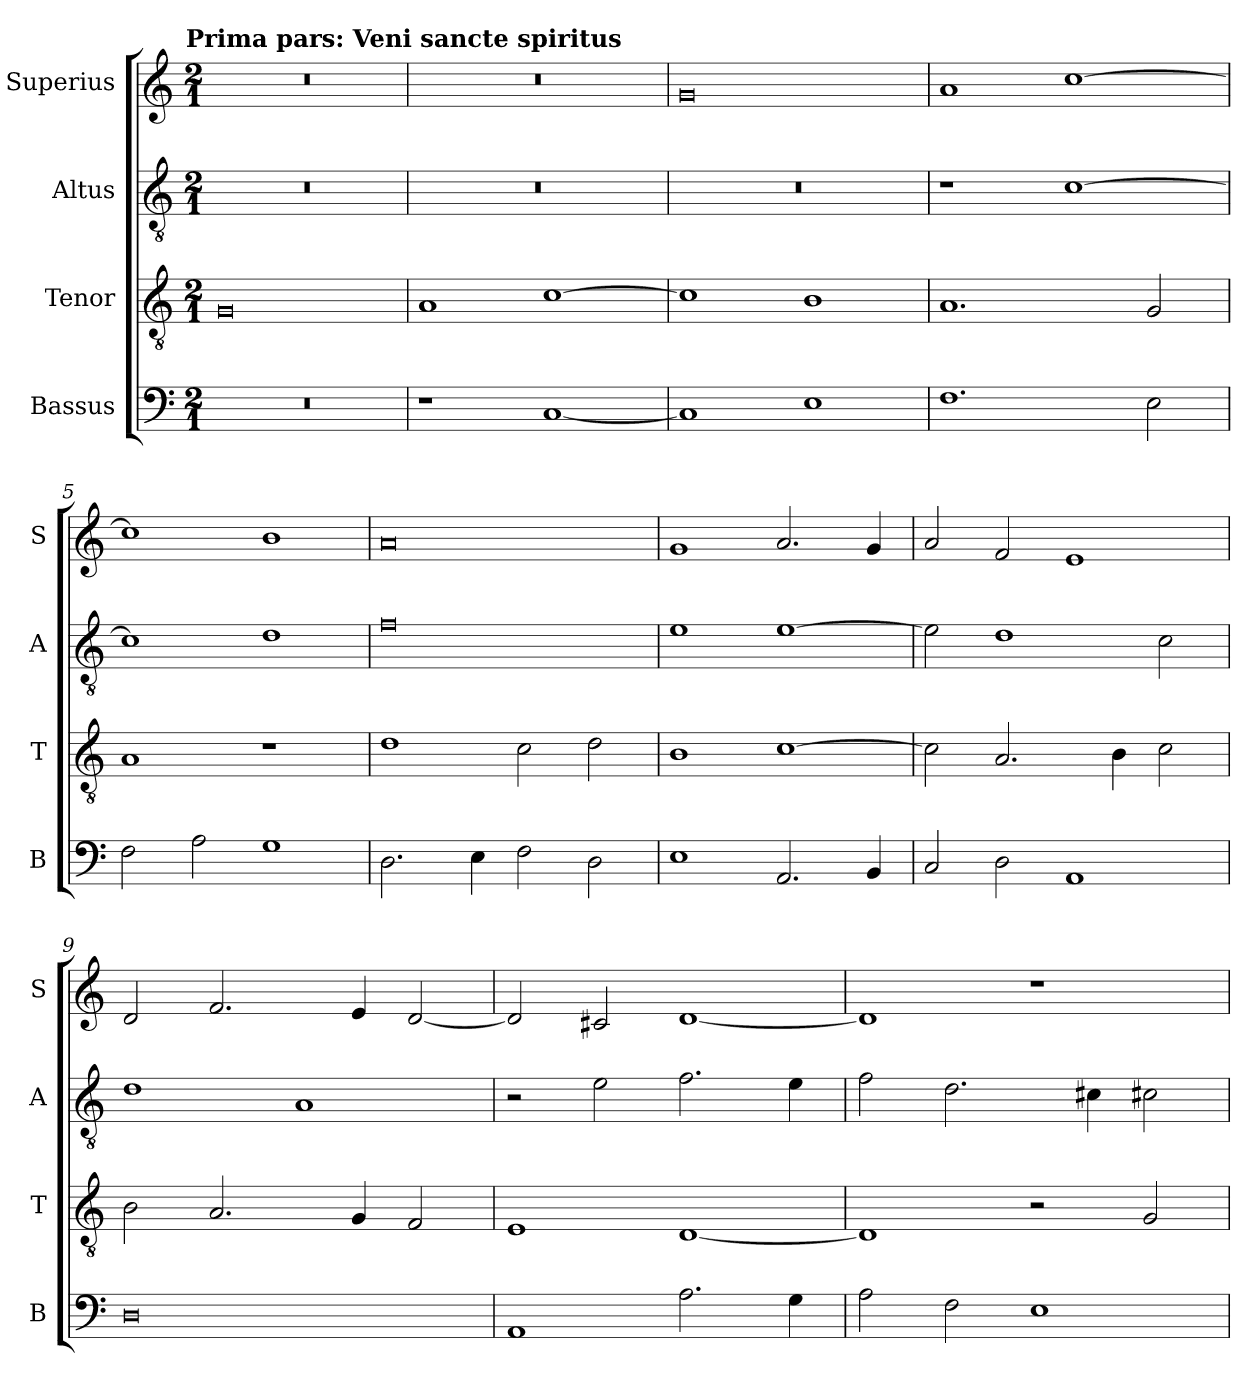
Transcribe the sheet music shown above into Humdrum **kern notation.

**kern	**kern	**kern	**kern
*part4	*part3	*part2	*part1
*staff4	*staff3	*staff2	*staff1
*I"Bassus	*I"Tenor	*I"Altus	*I"Superius
*I'B	*I'T	*I'A	*I'S
*clefF4	*clefGv2	*clefGv2	*clefG2
*k[]	*k[]	*k[]	*k[]
*C:	*C:	*C:	*C:
!!LO:TX:omd:t=Prima pars&colon; Veni sancte spiritus
*M2/1	*M2/1	*M2/1	*M2/1
=1	=1	=1	=1
0r	0G	0r	0r
=2	=2	=2	=2
1r	1A	0r	0r
[1C	[1c	.	.
=3	=3	=3	=3
1C]	1c]	0r	0g
1E	1B	.	.
=4	=4	=4	=4
1.F	1.A	1r	1a
.	.	[1c	[1cc
2E	2G	.	.
=5	=5	=5	=5
2F	1A	1c]	1cc]
2A	.	.	.
1G	1r	1d	1b
=6	=6	=6	=6
2.D	1d	0f	0a
4E	.	.	.
2F	2c	.	.
2D	2d	.	.
=7	=7	=7	=7
1E	1B	1e	1g
2.AA	[1c	[1e	2.a
4BB	.	.	4g
=8	=8	=8	=8
2C	2c]	2e]	2a
2D	2.A	1d	2f
1AA	.	.	1e
.	4B	.	.
.	2c	2c	.
=9	=9	=9	=9
0D	2B	1d	2d
.	2.A	.	2.f
.	.	1A	.
.	4G	.	4e
.	2F	.	[2d
=10	=10	=10	=10
1AA	1E	2r	2d]
.	.	2e	2c#X
2.A	[1D	2.f	[1d
4G	.	4e	.
=11	=11	=11	=11
2A	1D]	2f	1d]
2F	.	2.d	.
1E	2r	.	1r
.	.	4c#X	.
.	2G	2c#X	.
=	=	=	=
*-	*-	*-	*-
